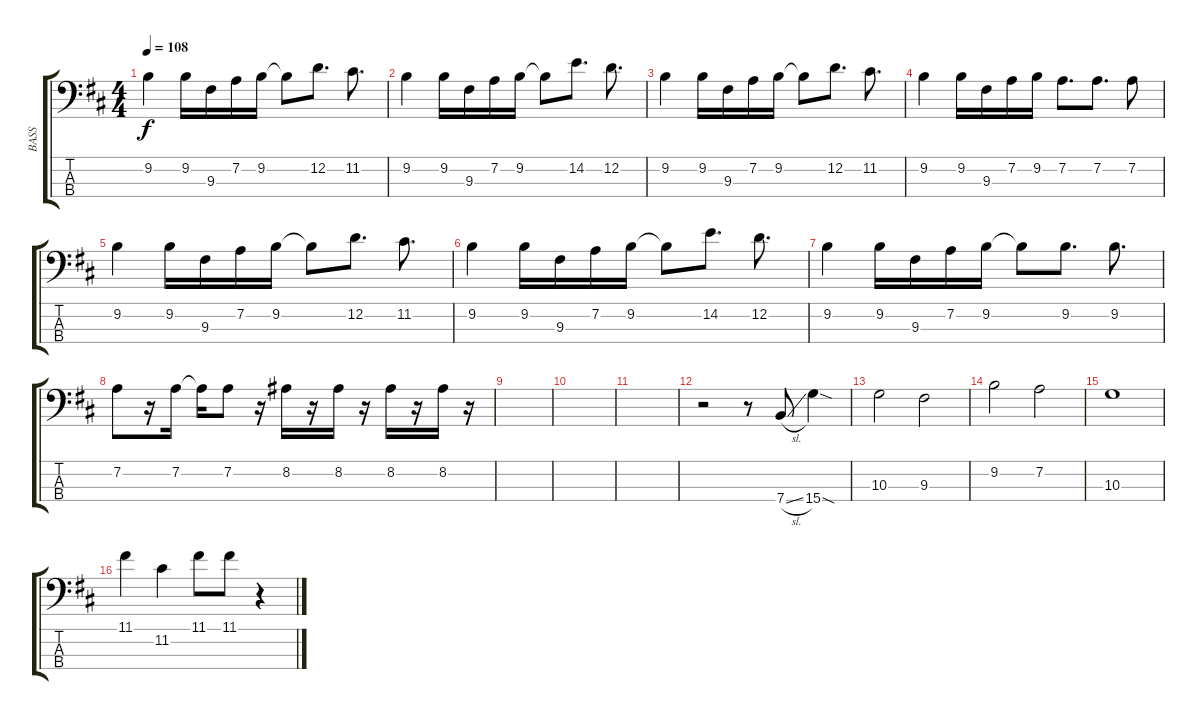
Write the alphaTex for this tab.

\track ("BASS" "BASS") {instrument electricbassfinger}
\staff {score tabs}
\tuning (G2 D2 A1 E1) {hide}
\ts (4 4)
\tempo 108
\clef f4
\ks d
9.2.4{dy f} 9.2.16 9.3.16 7.2.16 9.2.16 9.2{t}.8 12.2.8{d} 11.2.8{d} |
9.2.4 9.2.16 9.3.16 7.2.16 9.2.16 9.2{t}.8 14.2.8{d} 12.2.8{d} |
9.2.4 9.2.16 9.3.16 7.2.16 9.2.16 9.2{t}.8 12.2.8{d} 11.2.8{d} |
9.2.4 9.2.16 9.3.16 7.2.16 9.2.16 7.2.8{d} 7.2.8{d} 7.2.8 |
9.2.4 9.2.16 9.3.16 7.2.16 9.2.16 9.2{t}.8 12.2.8{d} 11.2.8{d} |
9.2.4 9.2.16 9.3.16 7.2.16 9.2.16 9.2{t}.8 14.2.8{d} 12.2.8{d} |
9.2.4 9.2.16 9.3.16 7.2.16 9.2.16 9.2{t}.8 9.2.8{d} 9.2.8{d} |
7.2.8 r.16 7.2.16 7.2{t}.16 7.2.8 r.16 8.2.16 r.16 8.2.16 r.16 8.2.16 r.16 8.2.16 r.16 |
|
|
|
r.2 r.8 7.4{sl}.8 15.4{sod}.4 |
10.3.2 9.3.2 |
9.2.2 7.2.2 |
10.3.1 |
11.1.4 11.2.4 11.1.8 11.1.8 r.4
